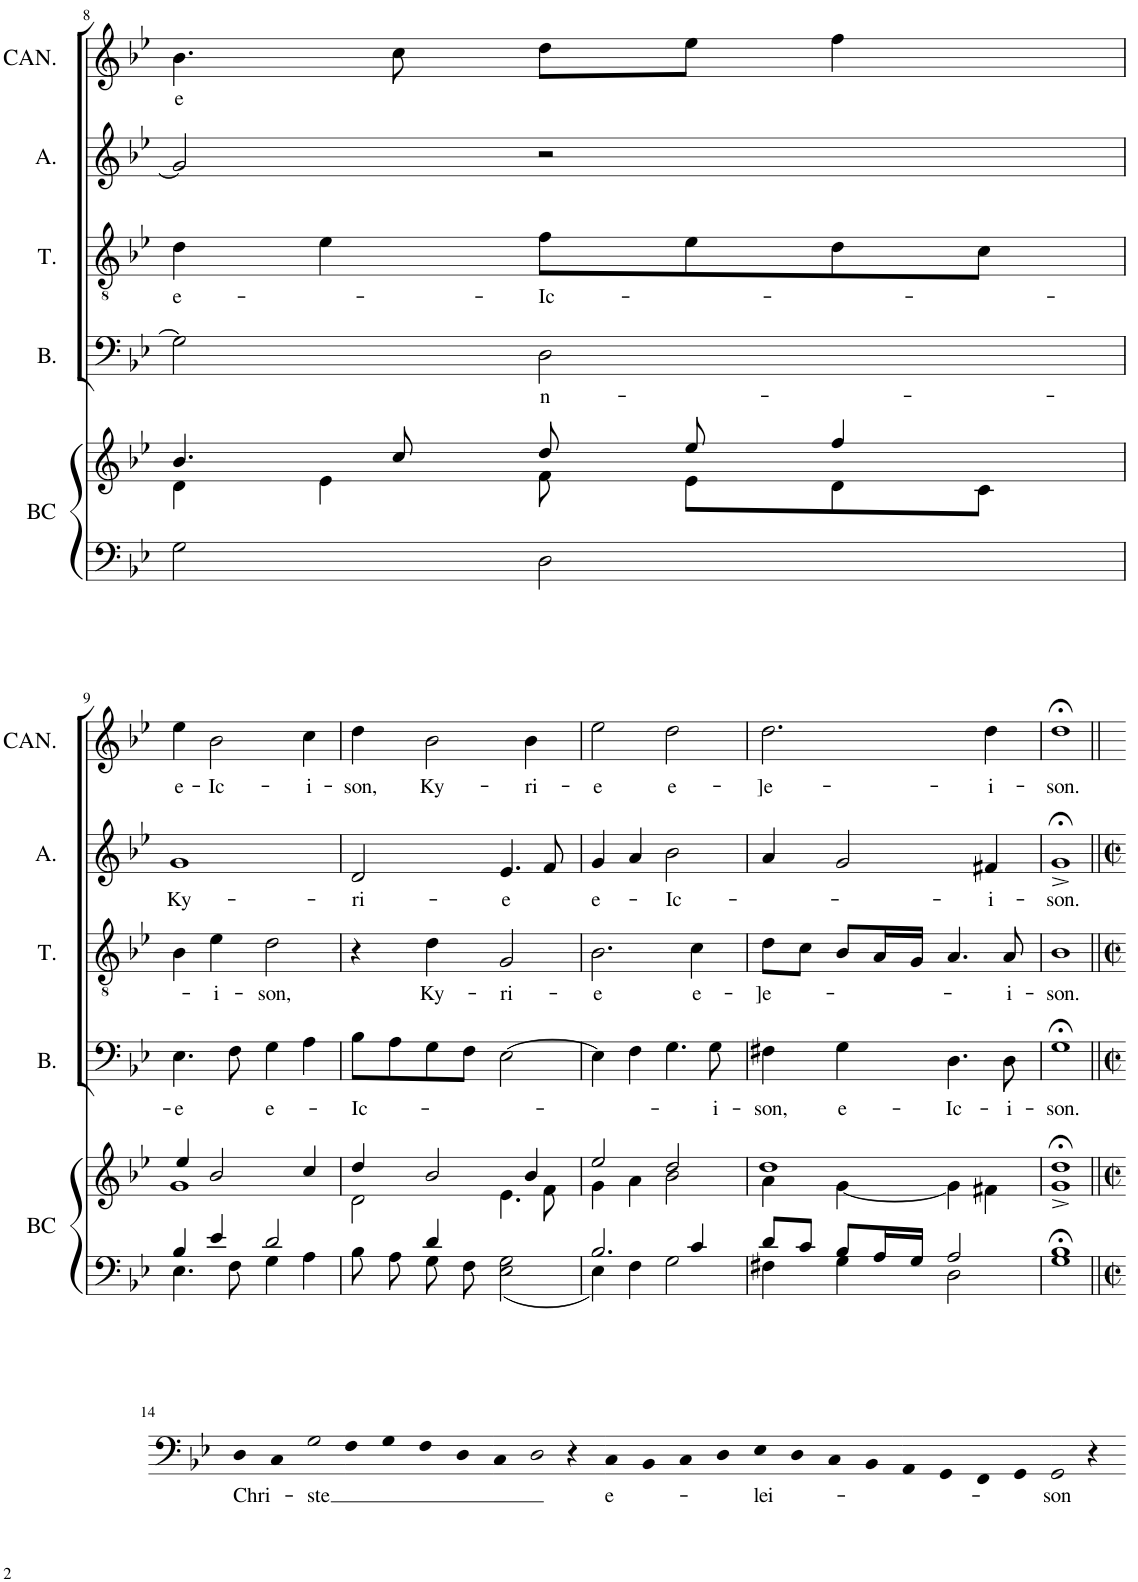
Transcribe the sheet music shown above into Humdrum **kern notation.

**kern	**kern	**kern	**text	**kern	**text	**kern	**text	**kern	**text	**kern	**text
*part6	*part6	*part5	*part5	*part4	*part4	*part3	*part3	*part2	*part2	*part1	*part1
*staff7	*staff6	*staff5	*staff5	*staff4	*staff4	*staff3	*staff3	*staff2	*staff2	*staff1	*staff1
*I"BC	*	*I"Basso	*	*I"BASSVS	*	*I"TENOR	*	*I"ALTVS	*	*I"CANTVS	*
*I'BC	*	*	*	*I'B.	*	*I'T.	*	*I'A.	*	*I'CAN.	*
!!LO:PB:g=z
*clefF4	*clefG2	*clefF4	*	*clefF4	*	*clefGv2	*	*clefG2	*	*clefG2	*
*	*	*	*	*Trd4c7	*	*	*	*	*	*	*
*k[b-e-]	*k[b-e-]	*k[b-e-]	*	*k[b-e-]	*	*k[b-e-]	*	*k[b-e-]	*	*k[b-e-]	*
*M2/2	*M2/2	*M2/2	*	*M2/2	*	*M2/2	*	*M2/2	*	*M2/2	*
*met(c|)	*met(c|)	*met(c|)	*	*met(c|)	*	*met(c|)	*	*met(c|)	*	*met(c|)	*
=8	=8	=8	=8	=8	=8	=8	=8	=8	=8	=8	=8
*	*^	*	*	*	*	*	*	*	*	*	*
!	!	!	!	!	!	!	!	!LO:LY:b	!	!	!	!LO:LY:b
2G\	4.b-/	4d\	1r	.	2G\]	.	4d\	e-	2g/]	.	4.b-\	e
.	.	4e-\	.	.	.	.	4e-\	.	.	.	.	.
.	8cc/	.	.	.	.	.	.	.	.	.	8cc\	.
!	!	!	!	!	!	!LO:LY:b	!	!LO:LY:b	!	!	!	!
2D\	8dd/	8f\	.	.	2D\	n-	8f\L	-Ic-	2r	.	8dd\L	.
.	8ee-/	8e-\L	.	.	.	.	8e-\	.	.	.	8ee-\J	.
.	4ff/	8d\	.	.	.	.	8d\	.	.	.	4ff\	.
.	.	8c\J	.	.	.	.	8c\J	.	.	.	.	.
!!LO:LB:g=z
=9	=9	=9	=9	=9	=9	=9	=9	=9	=9	=9	=9	=9
*^	*	*	*	*	*	*	*	*	*	*	*	*
!	!	!	!	!	!	!	!LO:LY:b	!	!	!	!LO:LY:b	!	!LO:LY:b
4B-/	4.E-\	4ee-/	1g	1r	.	4.E-\	-e	4B-\	.	1g	Ky-	4ee-\	e-
!	!	!	!	!	!	!	!	!	!LO:LY:b	!	!	!	!LO:LY:b
4e-/	.	2b-/	.	.	.	.	.	4e-\	-i-	.	.	2b-\	-Ic-
.	8F\	.	.	.	.	8F\	.	.	.	.	.	.	.
!	!	!	!	!	!	!	!LO:LY:b	!	!LO:LY:b	!	!	!	!
2d/	4G\	.	.	.	.	4G\	e-	2d\	-son,	.	.	.	.
!	!	!	!	!	!	!	!	!	!	!	!	!	!LO:LY:b
.	4A\	4cc/	.	.	.	4A\	.	.	.	.	.	4cc\	-i-
=10	=10	=10	=10	=10	=10	=10	=10	=10	=10	=10	=10	=10	=10
!	!	!	!	!	!	!	!LO:LY:b	!	!	!	!LO:LY:b	!	!LO:LY:b
4ryy	8B-\	4dd/	2d\	1r	.	8B-\L	-Ic-	4r	.	2d/	-ri-	4dd\	-son,
.	8A\	.	.	.	.	8A\	.	.	.	.	.	.	.
!	!	!	!	!	!	!	!	!	!LO:LY:b	!	!	!	!LO:LY:b
4d/	8G\	2b-/	.	.	.	8G\	.	4d\	Ky-	.	.	2b-\	Ky-
.	8F\	.	.	.	.	8F\J	.	.	.	.	.	.	.
!	!	!	!	!	!	!	!	!	!LO:LY:b	!	!LO:LY:b	!	!
2ryy	2E-\ 2G\	.	4.e-\	.	.	[2E-\	.	2G/	-ri-	4.e-/	-e	.	.
!	!	!	!	!	!	!	!	!	!	!	!	!	!LO:LY:b
.	.	4b-/	.	.	.	.	.	.	.	.	.	4b-\	-ri-
.	.	.	8f\	.	.	.	.	.	.	8f/	.	.	.
=11	=11	=11	=11	=11	=11	=11	=11	=11	=11	=11	=11	=11	=11
!	!	!	!	!	!	!	!	!	!LO:LY:b	!	!LO:LY:b	!	!LO:LY:b
2.B-/	4E-\	2ee-/	4g\	1r	.	4E-\]	.	2.B-\	-e	4g/	e-	2ee-\	-e
.	4F\	.	4a\	.	.	4F\	.	.	.	4a/	.	.	.
!	!	!	!	!	!	!	!	!	!	!	!LO:LY:b	!	!LO:LY:b
.	2G\	2dd/	2b-\	.	.	4.G\	.	.	.	2b-\	-Ic-	2dd\	e-
!	!	!	!	!	!	!	!	!	!LO:LY:b	!	!	!	!
4c/	.	.	.	.	.	.	.	4c\	e-	.	.	.	.
!	!	!	!	!	!	!	!LO:LY:b	!	!	!	!	!	!
.	.	.	.	.	.	8G\	-i-	.	.	.	.	.	.
=12	=12	=12	=12	=12	=12	=12	=12	=12	=12	=12	=12	=12	=12
!	!	!	!	!	!	!	!LO:LY:b	!	!LO:LY:b	!	!	!	!LO:LY:b
8d/L	4F#X\	1dd	4a\	1r	.	4F#X\	-son,	8d\L	-]e-	4a/	.	2.dd\	-]e-
8c/J	.	.	.	.	.	.	.	8c\J	.	.	.	.	.
!	!	!	!	!	!	!	!LO:LY:b	!	!	!	!	!	!
8B-/L	4G\	.	[4g\	.	.	4G\	e-	8B-/L	.	2g/	.	.	.
16A/L	.	.	.	.	.	.	.	16A/L	.	.	.	.	.
16G/JJ	.	.	.	.	.	.	.	16G/JJ	.	.	.	.	.
!	!	!	!	!	!	!	!LO:LY:b	!	!	!	!	!	!
2A/	2D\	.	4g\]	.	.	4.D\	-Ic-	4.A/	.	.	.	.	.
!	!	!	!	!	!	!	!	!	!	!	!LO:LY:b	!	!LO:LY:b
.	.	.	4f#X\	.	.	.	.	.	.	4f#X/	-i-	4dd\	-i-
!	!	!	!	!	!	!	!LO:LY:b	!	!LO:LY:b	!	!	!	!
.	.	.	.	.	.	8D\	-i-	8A/	-i-	.	.	.	.
*v	*v	*	*	*	*	*	*	*	*	*	*	*	*
*	*v	*v	*	*	*	*	*	*	*	*	*	*
=13	=13	=13	=13	=13	=13	=13	=13	=13	=13	=13	=13
!	!	!	!	!	!LO:LY:b	!	!LO:LY:b	!	!LO:LY:b	!	!LO:LY:b
1G;< 1B-;<	1g;<^ 1dd;<^	1r	.	1G;<	-son.	1B-	-son.	1g;<^	-son.	1dd;<	-son.
!!LO:LB:g=z
=14||	=14||	=14||	=14||	=14||	=14||	=14||	=14||	=14||	=14||	=14||	=14||
*M2/2	*M2/2	*M2/2	*	*M2/2	*	*M2/2	*	*M2/2	*	*M2/2	*
*met(c|)	*met(c|)	*met(c|)	*	*met(c|)	*	*met(c|)	*	*met(c|)	*	*met(c|)	*
!	!	!	!LO:LY:b	!	!	!	!	!	!	!	!
1r	1r	4D	Chri-	1r	.	1r	.	1r	.	1r	.
.	.	4C	.	.	.	.	.	.	.	.	.
!	!	!	!LO:LY:b	!	!	!	!	!	!	!	!
.	.	2G	-ste	.	.	.	.	.	.	.	.
=15	=15	=15	=15	=15	=15	=15	=15	=15	=15	=15	=15
1r	1r	4F	.	1r	.	1r	.	1r	.	1r	.
.	.	4G	.	.	.	.	.	.	.	.	.
.	.	4F	.	.	.	.	.	.	.	.	.
.	.	4D	.	.	.	.	.	.	.	.	.
=16	=16	=16	=16	=16	=16	=16	=16	=16	=16	=16	=16
1r	1r	4C	.	1r	.	1r	.	1r	.	1r	.
.	.	2D	.	.	.	.	.	.	.	.	.
.	.	4r	.	.	.	.	.	.	.	.	.
=17	=17	=17	=17	=17	=17	=17	=17	=17	=17	=17	=17
!	!	!	!LO:LY:b	!	!	!	!	!	!	!	!
1r	1r	4C	e-	1r	.	1r	.	1r	.	1r	.
.	.	4BB-	.	.	.	.	.	.	.	.	.
.	.	4C	.	.	.	.	.	.	.	.	.
.	.	4D	.	.	.	.	.	.	.	.	.
=18	=18	=18	=18	=18	=18	=18	=18	=18	=18	=18	=18
!	!	!	!LO:LY:b	!	!	!	!	!	!	!	!
1r	1r	4E-	-lei-	1r	.	1r	.	1r	.	1r	.
.	.	4D	.	.	.	.	.	.	.	.	.
.	.	4C	.	.	.	.	.	.	.	.	.
.	.	4BB-	.	.	.	.	.	.	.	.	.
=19	=19	=19	=19	=19	=19	=19	=19	=19	=19	=19	=19
1r	1r	4AA	.	1r	.	1r	.	1r	.	1r	.
.	.	4GG	.	.	.	.	.	.	.	.	.
.	.	4FF	.	.	.	.	.	.	.	.	.
.	.	4GG	.	.	.	.	.	.	.	.	.
=20	=20	=20	=20	=20	=20	=20	=20	=20	=20	=20	=20
!	!	!	!LO:LY:b	!	!	!	!	!	!	!	!
2r	2r	2GG	-son	2r	.	2r	.	2r	.	2r	.
4r	4r	4r	.	4r	.	4r	.	4r	.	4r	.
=||	=||	=||	=||	=||	=||	=||	=||	=||	=||	=||	=||
*-	*-	*-	*-	*-	*-	*-	*-	*-	*-	*-	*-
